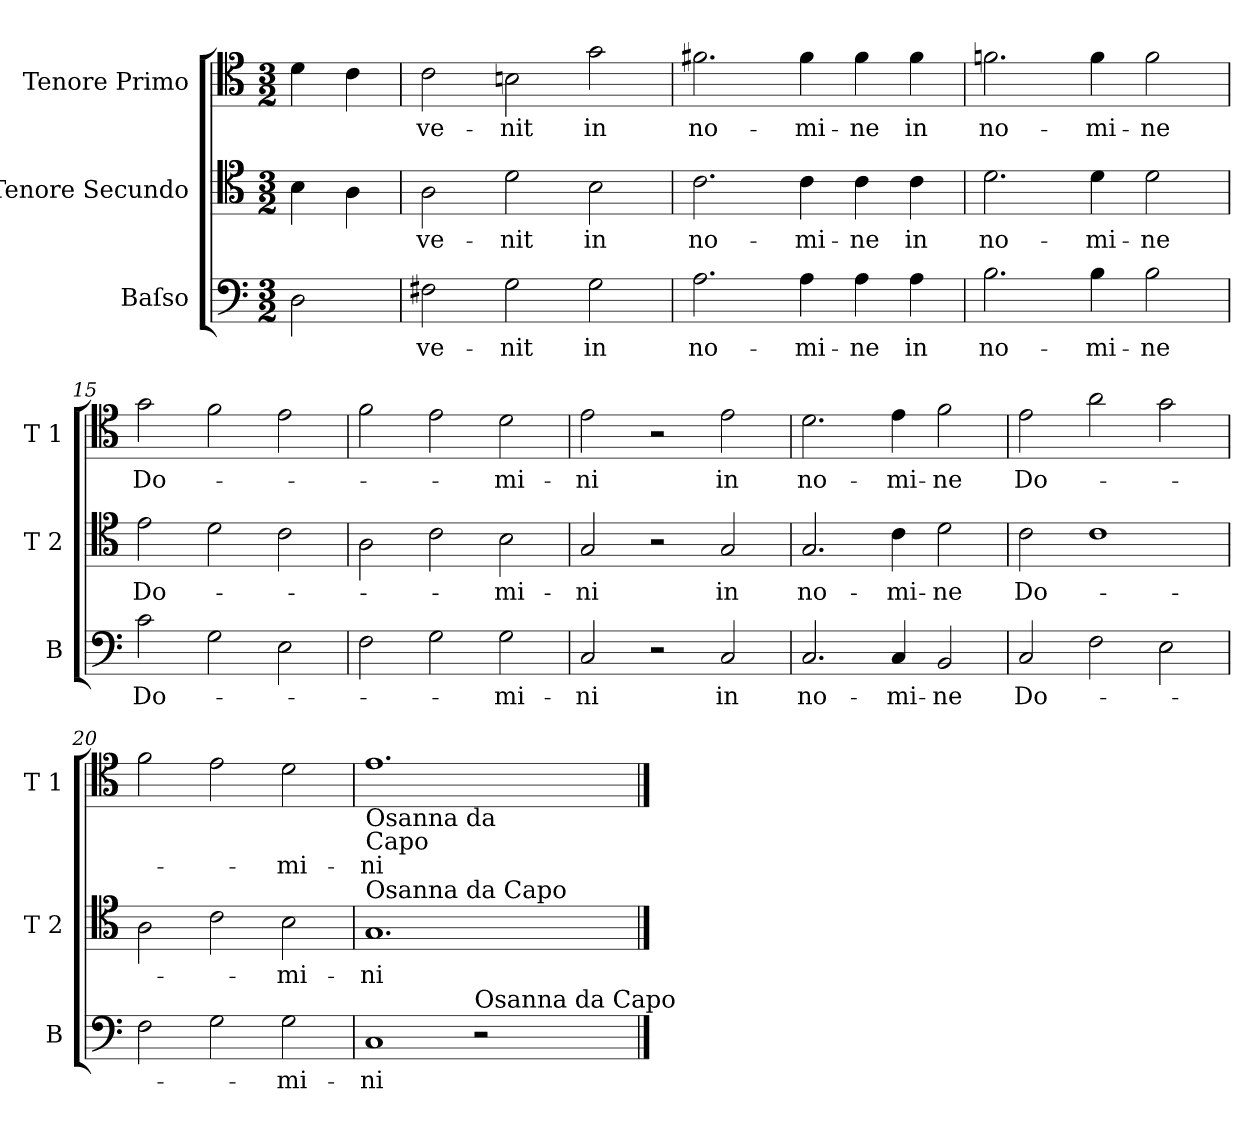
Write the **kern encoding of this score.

**kern	**text	**kern	**text	**kern	**text
*part3	*part3	*part2	*part2	*part1	*part1
*staff3	*staff3	*staff2	*staff2	*staff1	*staff1
*I"Baſso	*	*I"Tenore Secundo	*	*I"Tenore Primo	*
*I'B	*	*I'T 2	*	*I'T 1	*
*clefF4	*	*clefC4	*	*clefC4	*
*k[]	*	*k[]	*	*k[]	*
*C:	*	*C:	*	*C:	*
*M3/2	*	*M3/2	*	*M3/2	*
=	=	=	=	=	=
2D\	.	4B\	.	4d\	.
.	.	4A\	.	4c\	.
=12	=12	=12	=12	=12	=12
2F#X\	ve-	2A\	ve-	2c\	ve-
2G\	nit	2d\	-nit	2Bn\	-nit
2G\	in	2B\	in	2g\	in
=13	=13	=13	=13	=13	=13
2.A\	no-	2.c\	no-	2.f#X\	no-
4A\	-mi-	4c\	-mi-	4f#\	-mi-
4A\	-ne	4c\	-ne	4f#\	-ne
4A\	in	4c\	in	4f#\	in
=14	=14	=14	=14	=14	=14
2.B\	no-	2.d\	no-	2.fn\	no-
4B\	-mi-	4d\	-mi-	4f\	-mi-
2B\	-ne	2d\	-ne	2f\	-ne
=15	=15	=15	=15	=15	=15
2c\	Do-	2e\	Do-	2g\	Do-
2G\	.	2d\	.	2f\	.
2E\	.	2c\	.	2e\	.
=16	=16	=16	=16	=16	=16
2F\	.	2A\	.	2f\	.
2G\	.	2c\	.	2e\	.
2G\	mi-	2B\	-mi-	2d\	-mi-
=17	=17	=17	=17	=17	=17
2C/	-ni	2G/	-ni	2e\	-ni
2r	.	2r	.	2r	.
2C/	in	2G/	in	2e\	in
=18	=18	=18	=18	=18	=18
2.C/	no-	2.G/	no-	2.d\	no-
4C/	-mi-	4c\	-mi-	4e\	-mi-
2BB/	-ne	2d\	-ne	2f\	-ne
=19	=19	=19	=19	=19	=19
2C/	Do-	2c\	Do-	2e\	Do-
2F\	.	1c	.	2a\	.
2E\	.	.	.	2g\	.
=20	=20	=20	=20	=20	=20
2F\	.	2A\	.	2f\	.
2G\	.	2c\	.	2e\	.
2G\	-mi-	2B\	-mi-	2d\	-mi-
=21	=21	=21	=21	=21	=21
!	!	!	!	!LO:TX:b:t=Osanna da\nCapo	!
!	!	!LO:TX:a:t=Osanna da Capo	!	!	!
1C	-ni	1.G	-ni	1.e	-ni
!LO:TX:a:t=Osanna da Capo	!	!	!	!	!
2r	.	.	.	.	.
==	==	==	==	==	==
*-	*-	*-	*-	*-	*-
